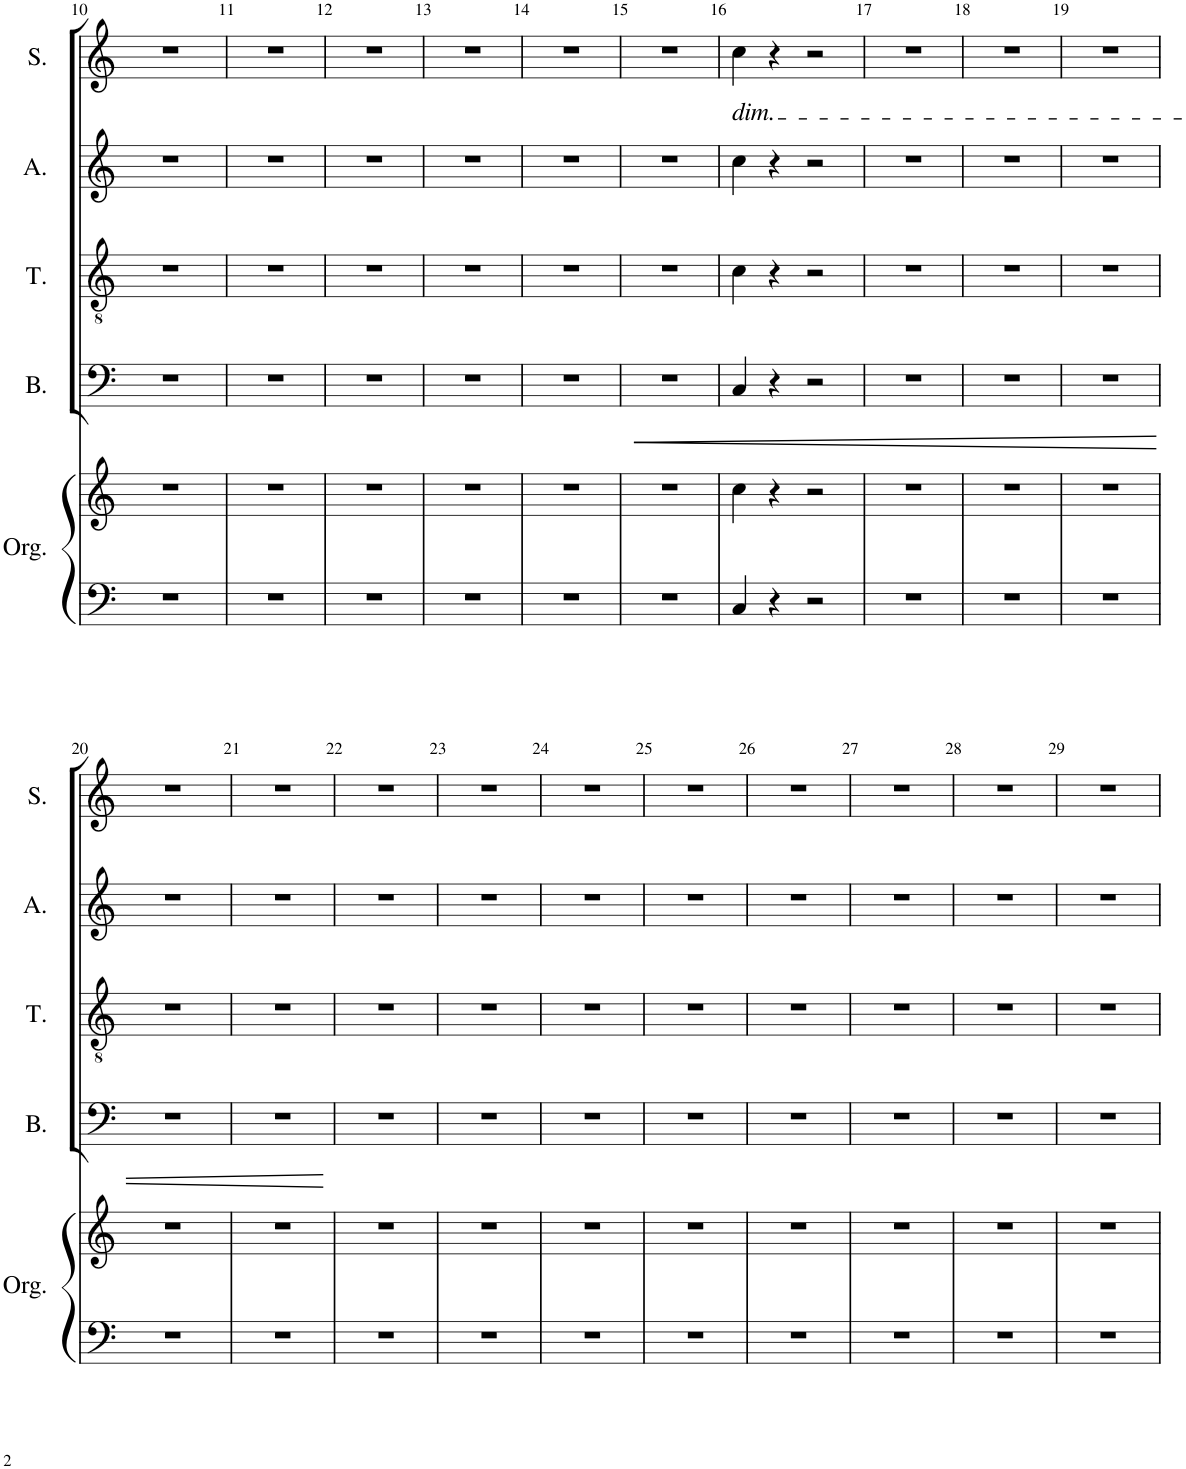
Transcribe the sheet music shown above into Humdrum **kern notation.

**kern	**kern	**kern	**dynam	**kern	**kern	**kern
*part5	*part5	*part4	*part4	*part3	*part2	*part1
*staff6	*staff5	*staff4	*staff4	*staff3	*staff2	*staff1
*I"Organ	*	*I"Bass	*	*I"Tenor	*I"Alto	*I"Soprano
*I'Org.	*	*I'B.	*	*I'T.	*I'A.	*I'S.
!!LO:PB:g=z
*clefF4	*clefG2	*clefF4	*	*clefGv2	*clefG2	*clefG2
*k[]	*k[]	*k[]	*	*k[]	*k[]	*k[]
*M4/4	*M4/4	*M4/4	*	*M4/4	*M4/4	*M4/4
=10	=10	=10	=10	=10	=10	=10
1r	1r	1r	.	1r	1r	1r
=11	=11	=11	=11	=11	=11	=11
1r	1r	1r	.	1r	1r	1r
=12	=12	=12	=12	=12	=12	=12
1r	1r	1r	.	1r	1r	1r
=13	=13	=13	=13	=13	=13	=13
1r	1r	1r	.	1r	1r	1r
=14	=14	=14	=14	=14	=14	=14
1r	1r	1r	.	1r	1r	1r
=15	=15	=15	=15	=15	=15	=15
!	!	!	!LO:HP:b	!	!	!
1r	1r	1r	<	1r	1r	1r
=16	=16	=16	=16	=16	=16	=16
!	!	!	!	!	!	!LO:TX:b:i:t=dim.
4C/	4cc\	4C/	.	4c\	4cc\	4cc\
4r	4r	4r	.	4r	4r	4r
2r	2r	2r	.	2r	2r	2r
=17	=17	=17	=17	=17	=17	=17
1r	1r	1r	.	1r	1r	1r
=18	=18	=18	=18	=18	=18	=18
1r	1r	1r	.	1r	1r	1r
=19	=19	=19	=19	=19	=19	=19
1r	1r	1r	.	1r	1r	1r
!!LO:LB:g=z
=20	=20	=20	=20	=20	=20	=20
1r	1r	1r	.	1r	1r	1r
=21	=21	=21	=21	=21	=21	=21
1r	1r	1r	.	1r	1r	1r
.	.	.	[	.	.	.
=22	=22	=22	=22	=22	=22	=22
1r	1r	1r	.	1r	1r	1r
=23	=23	=23	=23	=23	=23	=23
1r	1r	1r	.	1r	1r	1r
=24	=24	=24	=24	=24	=24	=24
1r	1r	1r	.	1r	1r	1r
=25	=25	=25	=25	=25	=25	=25
1r	1r	1r	.	1r	1r	1r
=26	=26	=26	=26	=26	=26	=26
1r	1r	1r	.	1r	1r	1r
=27	=27	=27	=27	=27	=27	=27
1r	1r	1r	.	1r	1r	1r
=28	=28	=28	=28	=28	=28	=28
1r	1r	1r	.	1r	1r	1r
=29	=29	=29	=29	=29	=29	=29
1r	1r	1r	.	1r	1r	1r
=	=	=	=	=	=	=
*-	*-	*-	*-	*-	*-	*-
